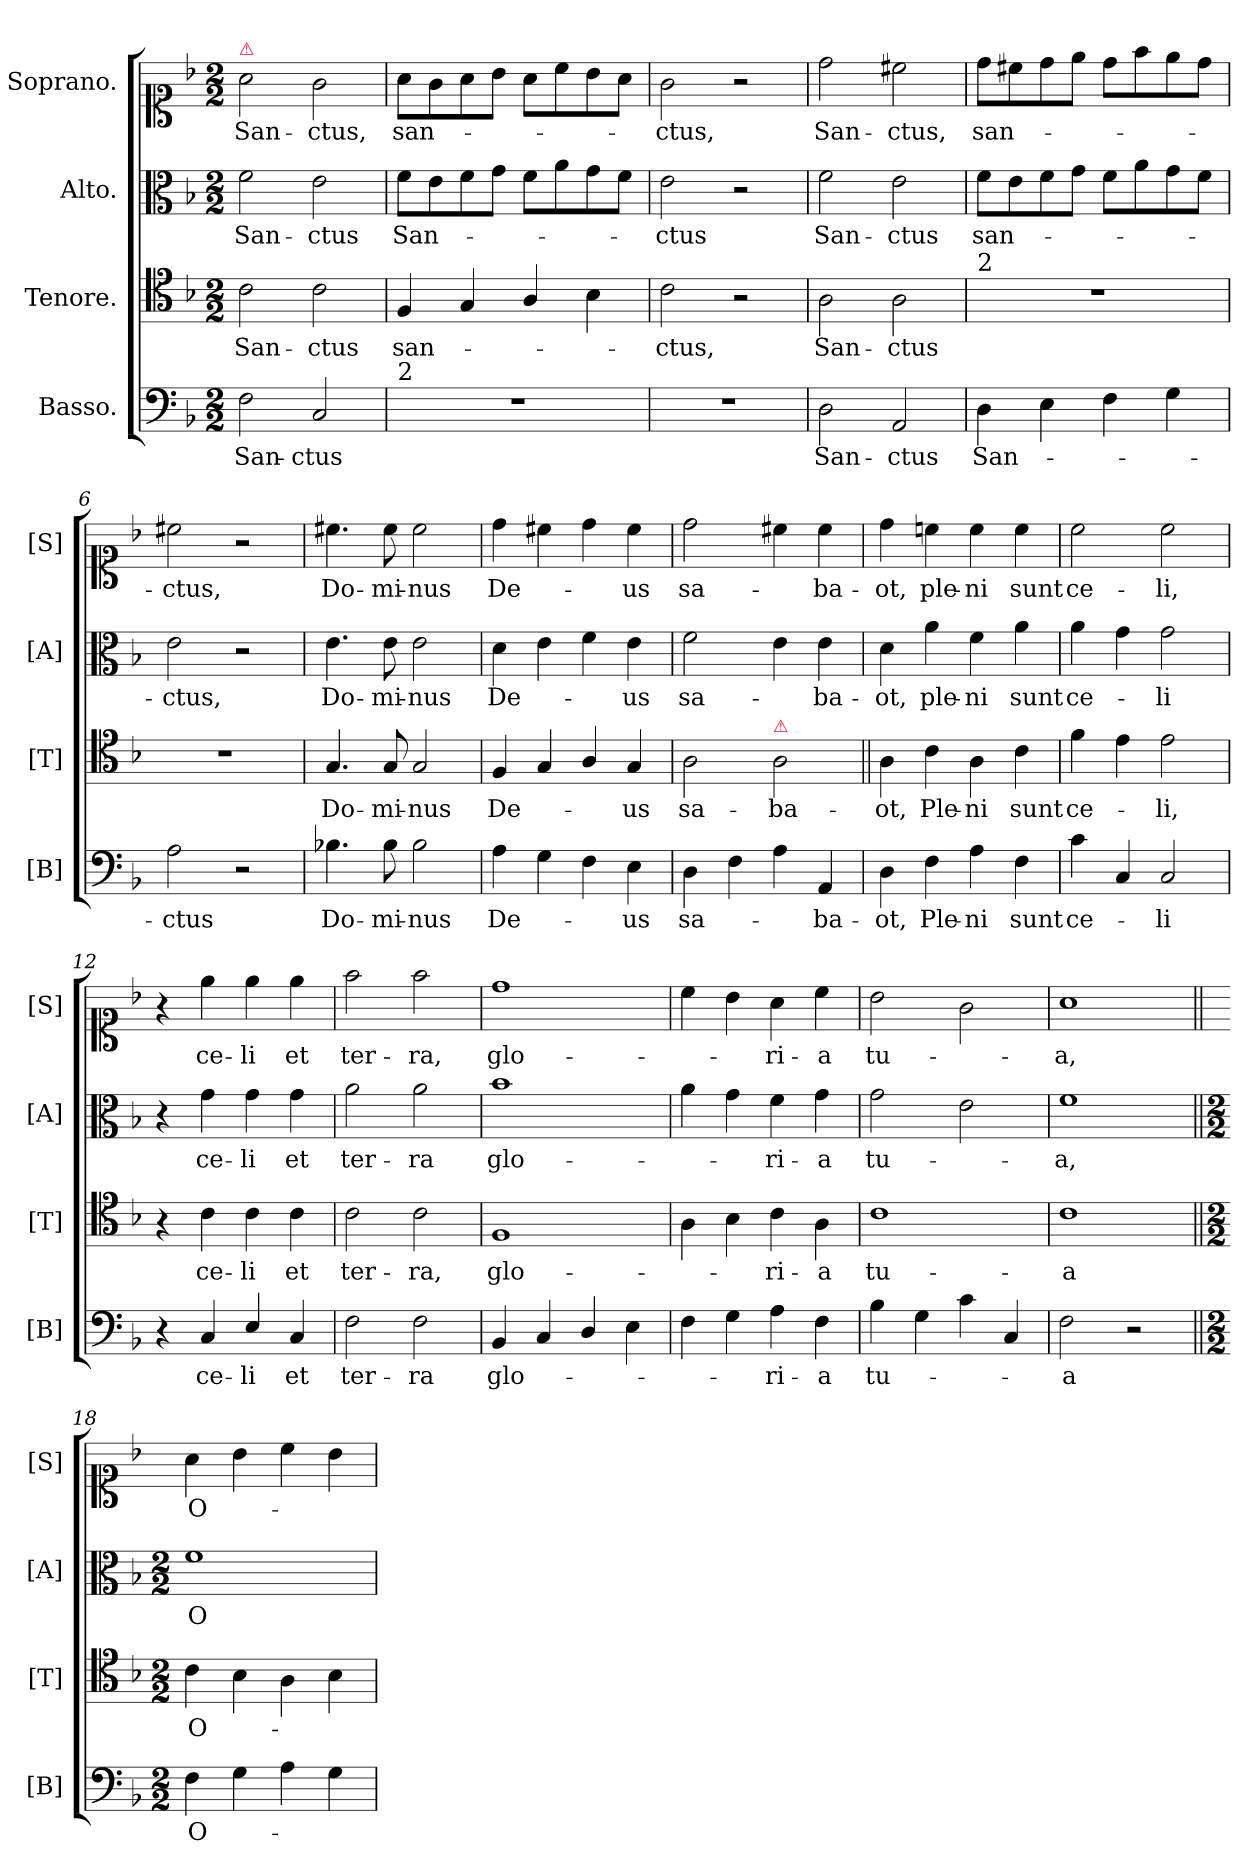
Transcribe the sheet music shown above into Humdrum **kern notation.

**kern	**text	**kern	**text	**kern	**text	**kern	**text
*part4	*part4	*part3	*part3	*part2	*part2	*part1	*part1
*staff4	*staff4	*staff3	*staff3	*staff2	*staff2	*staff1	*staff1
*I"Basso.	*	*I"Tenore.	*	*I"Alto.	*	*I"Soprano.	*
*I'[B]	*	*I'[T]	*	*I'[A]	*	*I'[S]	*
*clefF4	*	*clefC4	*	*clefC3	*	*clefC1	*
*k[b-]	*	*k[b-]	*	*k[b-]	*	*k[b-]	*
*F:	*	*F:	*	*F:	*	*F:	*
*M2/2	*	*M2/2	*	*M2/2	*	*M2/2	*
=1	=1	=1	=1	=1	=1	=1	=1
!	!	!	!	!	!	!LO:TX:a:color=crimson:t=⚠	!
2F\	San-	2c\	San-	2f\	San-	2a\	San-
2C/	-ctus	2c\	-ctus	2e\	-ctus	2g\	-ctus,
=2	=2	=2	=2	=2	=2	=2	=2
!LO:TX:a:t=2	!	!	!	!	!	!	!
1r	.	4F/	san-	8f\L	San-	8a\L	san-
.	.	.	.	8e\	.	8g\	.
.	.	4G/	.	8f\	.	8a\	.
.	.	.	.	8g\J	.	8b-\J	.
.	.	4A/	.	8f\L	.	8a\L	.
.	.	.	.	8a\	.	8cc\	.
.	.	4B-\	.	8g\	.	8b-\	.
.	.	.	.	8f\J	.	8a\J	.
=3	=3	=3	=3	=3	=3	=3	=3
1r	.	2c\	-ctus,	2e\	-ctus	2g\	-ctus,
.	.	2r	.	2r	.	2r	.
=4	=4	=4	=4	=4	=4	=4	=4
2D\	San-	2A\	San-	2f\	San-	2dd\	San-
2AA/	-ctus	2A\	-ctus	2e\	-ctus	2cc#X\	-ctus,
=5	=5	=5	=5	=5	=5	=5	=5
!	!	!LO:TX:a:t=2	!	!	!	!	!
4D\	San-	1r	.	8f\L	san-	8dd\L	san-
.	.	.	.	8e\	.	8cc#X\	.
4E\	.	.	.	8f\	.	8dd\	.
.	.	.	.	8g\J	.	8ee\J	.
4F\	.	.	.	8f\L	.	8dd\L	.
.	.	.	.	8a\	.	8ff\	.
4G\	.	.	.	8g\	.	8ee\	.
.	.	.	.	8f\J	.	8dd\J	.
=6	=6	=6	=6	=6	=6	=6	=6
2A\	-ctus	1r	.	2e\	-ctus,	2cc#X\	-ctus,
2r	.	.	.	2r	.	2r	.
=7	=7	=7	=7	=7	=7	=7	=7
4.B-X\	Do-	4.G/	Do-	4.e\	Do-	4.cc#X\	Do-
8B-\	-mi-	8G/	-mi-	8e\	-mi-	8cc#\	-mi-
2B-\	-nus	2G/	-nus	2e\	-nus	2cc#\	-nus
=8	=8	=8	=8	=8	=8	=8	=8
4A\	De-	4F/	De-	4d\	De-	4dd\	De-
4G\	.	4G/	.	4e\	.	4cc#X\	.
4F\	.	4A/	.	4f\	.	4dd\	.
4E\	-us	4G/	-us	4e\	-us	4cc#\	-us
=9	=9	=9	=9	=9	=9	=9	=9
4D\	sa-	2A\	sa-	2f\	sa-	2dd\	sa-
4F\	.	.	.	.	.	.	.
!	!	!LO:TX:a:color=crimson:t=⚠	!	!	!	!	!
4A\	.	2A\	-ba-	4e\	.	4cc#X\	.
4AA/	-ba-	.	.	4e\	-ba-	4cc#\	-ba-
=10	=10	=10||	=10	=10	=10	=10	=10
4D\	-ot,	4A\	-ot,	4d\	-ot,	4dd\	-ot,
4F\	Ple-	4c\	Ple-	4a\	ple-	4ccn\	ple-
4A\	-ni	4A\	-ni	4f\	-ni	4cc\	-ni
4F\	sunt	4c\	sunt	4a\	sunt	4cc\	sunt
=11	=11	=11	=11	=11	=11	=11	=11
4c\	ce-	4f\	ce-	4a\	ce-	2cc\	ce-
4C/	.	4e\	.	4g\	.	.	.
2C/	-li	2e\	-li,	2g\	-li	2cc\	-li,
=12	=12	=12	=12	=12	=12	=12	=12
4r	.	4r	.	4r	.	4r	.
4C/	ce-	4c\	ce-	4g\	ce-	4ee\	ce-
4E/	-li	4c\	-li	4g\	-li	4ee\	-li
4C/	et	4c\	et	4g\	et	4ee\	et
=13	=13	=13	=13	=13	=13	=13	=13
2F\	ter-	2c\	ter-	2a\	ter-	2ff\	ter-
2F\	-ra	2c\	-ra,	2a\	-ra	2ff\	-ra,
=14	=14	=14	=14	=14	=14	=14	=14
4BB-/	glo-	1F	glo-	1b-	glo-	1dd	glo-
4C/	.	.	.	.	.	.	.
4D/	.	.	.	.	.	.	.
4E\	.	.	.	.	.	.	.
=15	=15	=15	=15	=15	=15	=15	=15
4F\	.	4A\	.	4a\	.	4cc\	.
4G\	.	4B-\	.	4g\	.	4b-\	.
4A\	-ri-	4c\	-ri-	4f\	-ri-	4a\	-ri-
4F\	-a	4A\	-a	4g\	-a	4cc\	-a
=16	=16	=16	=16	=16	=16	=16	=16
4B-\	tu-	1c	tu-	2g\	tu-	2b-\	tu-
4G\	.	.	.	.	.	.	.
4c\	.	.	.	2e\	.	2g\	.
4C/	.	.	.	.	.	.	.
=17	=17	=17	=17	=17	=17	=17	=17
2F\	-a	1c	-a	1f	-a,	1a	-a,
2r	.	.	.	.	.	.	.
=18||	=18||	=18||	=18||	=18||	=18||	=18||	=18||
*M2/2	*	*M2/2	*	*M2/2	*	*	*
4F\	O-	4c\	O-	1f	O-	4a\	O-
4G\	.	4B-\	.	.	.	4b-\	.
4A\	.	4A\	.	.	.	4cc\	.
4G\	.	4B-\	.	.	.	4b-\	.
=	=	=	=	=	=	=	=
*-	*-	*-	*-	*-	*-	*-	*-
